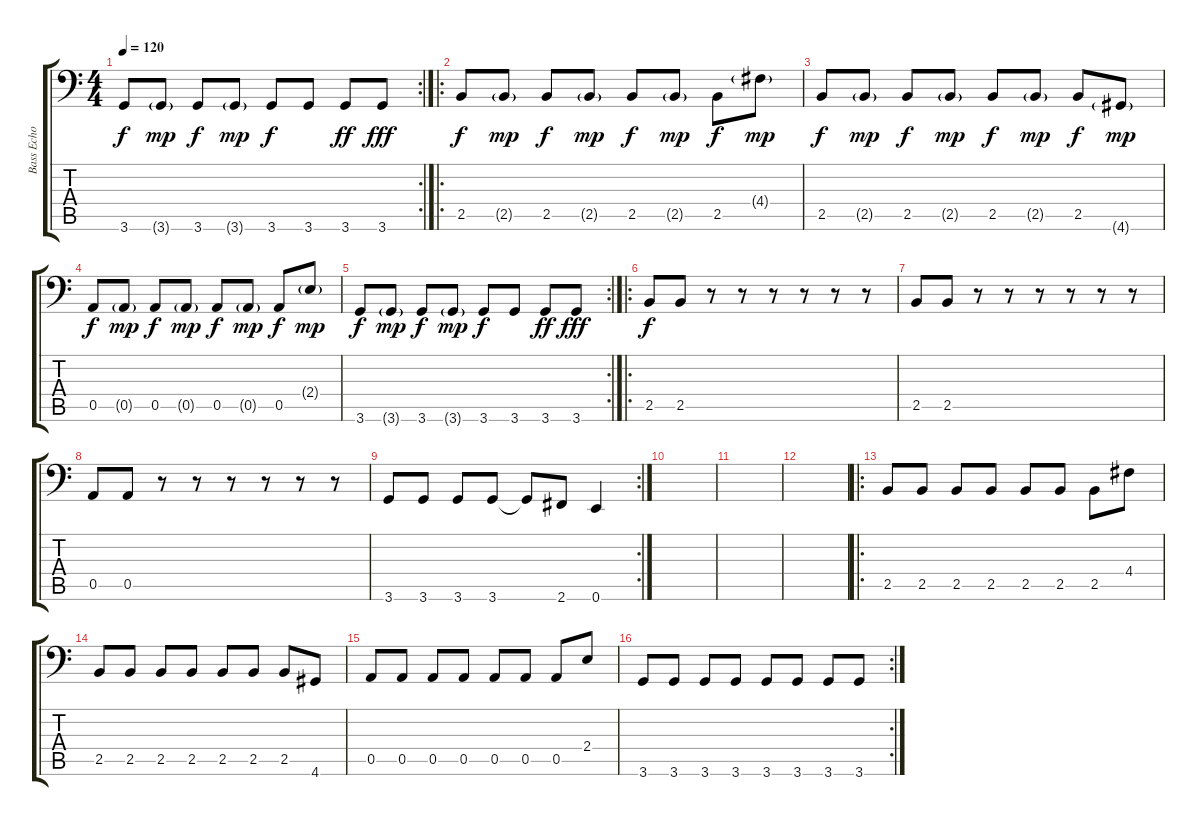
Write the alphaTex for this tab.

\track ("Bass Echo" "Bass Echo") {instrument electricbasspick}
\staff {score tabs}
\tuning (E3 B2 G2 D2 A1 E1) {hide}
\rc 2
\ts (4 4)
\tempo 120
\clef f4
\ks c
3.6.8{dy f} 3.6{g}.8{dy mp} 3.6.8{dy f} 3.6{g}.8{dy mp} 3.6.8{dy f} 3.6.8 3.6.8{dy ff} 3.6.8{dy fff} |
\ro
2.5.8{dy f} 2.5{g}.8{dy mp} 2.5.8{dy f} 2.5{g}.8{dy mp} 2.5.8{dy f} 2.5{g}.8{dy mp} 2.5.8{dy f} 4.4{g}.8{dy mp} |
2.5.8{dy f} 2.5{g}.8{dy mp} 2.5.8{dy f} 2.5{g}.8{dy mp} 2.5.8{dy f} 2.5{g}.8{dy mp} 2.5.8{dy f} 4.6{g}.8{dy mp} |
0.5.8{dy f} 0.5{g}.8{dy mp} 0.5.8{dy f} 0.5{g}.8{dy mp} 0.5.8{dy f} 0.5{g}.8{dy mp} 0.5.8{dy f} 2.4{g}.8{dy mp} |
\rc 2
3.6.8{dy f} 3.6{g}.8{dy mp} 3.6.8{dy f} 3.6{g}.8{dy mp} 3.6.8{dy f} 3.6.8 3.6.8{dy ff} 3.6.8{dy fff} |
\ro
2.5.8{dy f} 2.5.8 r.8 r.8 r.8 r.8 r.8 r.8 |
2.5.8 2.5.8 r.8 r.8 r.8 r.8 r.8 r.8 |
0.5.8 0.5.8 r.8 r.8 r.8 r.8 r.8 r.8 |
\rc 2
3.6.8 3.6.8 3.6.8 3.6.8 3.6{t}.8 2.6.8 0.6.4 |
|
|
|
\ro
2.5.8 2.5.8 2.5.8 2.5.8 2.5.8 2.5.8 2.5.8 4.4.8 |
2.5.8 2.5.8 2.5.8 2.5.8 2.5.8 2.5.8 2.5.8 4.6.8 |
0.5.8 0.5.8 0.5.8 0.5.8 0.5.8 0.5.8 0.5.8 2.4.8 |
\rc 2
3.6.8 3.6.8 3.6.8 3.6.8 3.6.8 3.6.8 3.6.8 3.6.8
